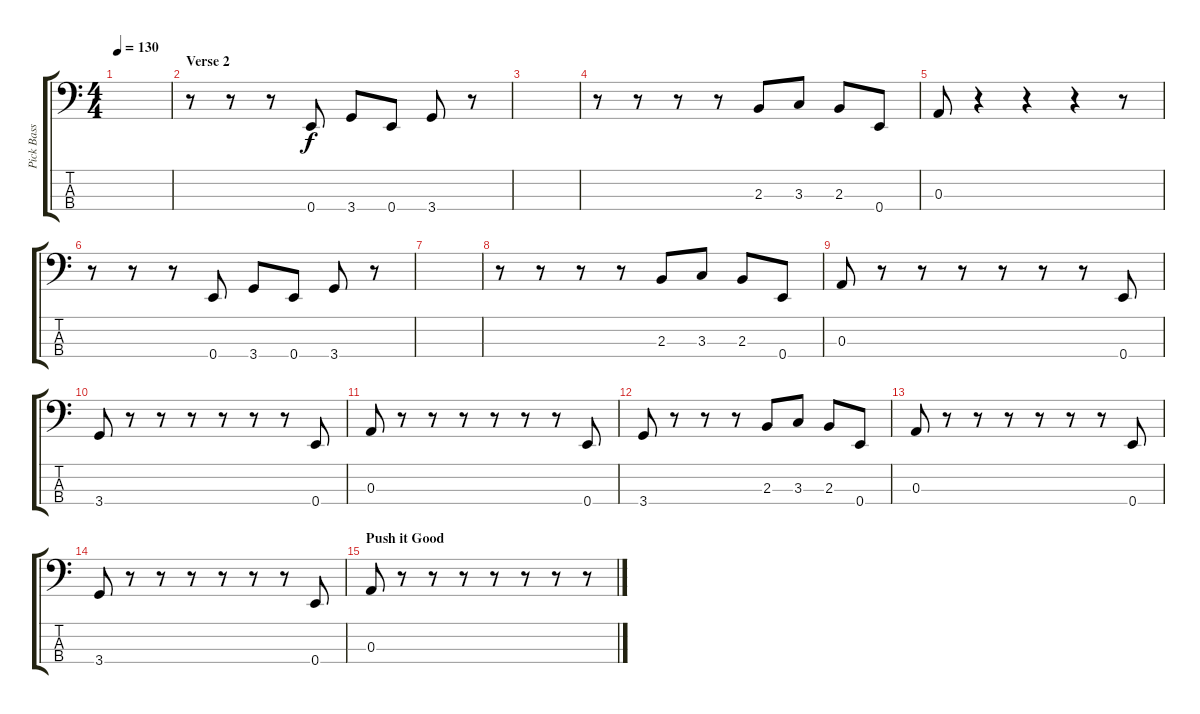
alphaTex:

\track ("Pick Bass" "Pick Bass") {instrument electricbasspick}
\staff {score tabs}
\tuning (G2 D2 A1 E1) {hide}
\ts (4 4)
\tempo 130
\clef f4
\ks c
|
\section ("" "Verse 2")
r.8 r.8 r.8 0.4.8 3.4.8 0.4.8 3.4.8 r.8 |
|
r.8 r.8 r.8 r.8 2.3.8 3.3.8 2.3.8 0.4.8 |
0.3.8 r.4 r.4 r.4 r.8 |
r.8 r.8 r.8 0.4.8 3.4.8 0.4.8 3.4.8 r.8 |
|
r.8 r.8 r.8 r.8 2.3.8 3.3.8 2.3.8 0.4.8 |
0.3.8 r.8 r.8 r.8 r.8 r.8 r.8 0.4.8 |
3.4.8 r.8 r.8 r.8 r.8 r.8 r.8 0.4.8 |
0.3.8 r.8 r.8 r.8 r.8 r.8 r.8 0.4.8 |
3.4.8 r.8 r.8 r.8 2.3.8 3.3.8 2.3.8 0.4.8 |
0.3.8 r.8 r.8 r.8 r.8 r.8 r.8 0.4.8 |
3.4.8 r.8 r.8 r.8 r.8 r.8 r.8 0.4.8 |
\section ("" "Push it Good")
0.3.8 r.8 r.8 r.8 r.8 r.8 r.8 r.8
